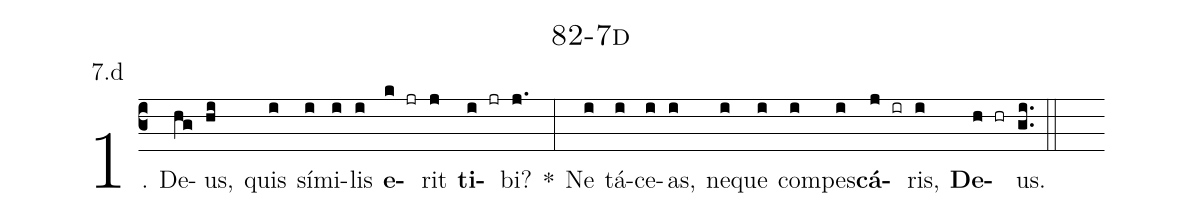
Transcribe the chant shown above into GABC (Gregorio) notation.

name: 82-7d;
annotation: 7.d;
%%
(c3)1. De(hg)us,(hi) quis(i) sí(i)mi(i)lis(i) <b>e</b>(k jr)rit(j) <b>ti</b>(i jr)bi?(j.) *(:) Ne(i) tá(i)ce(i)as,(i) ne(i)que(i) com(i)pes(i)<b>cá</b>(j ir)ris,(i) <b>De</b>(h hr)us.(gi..) (::)
